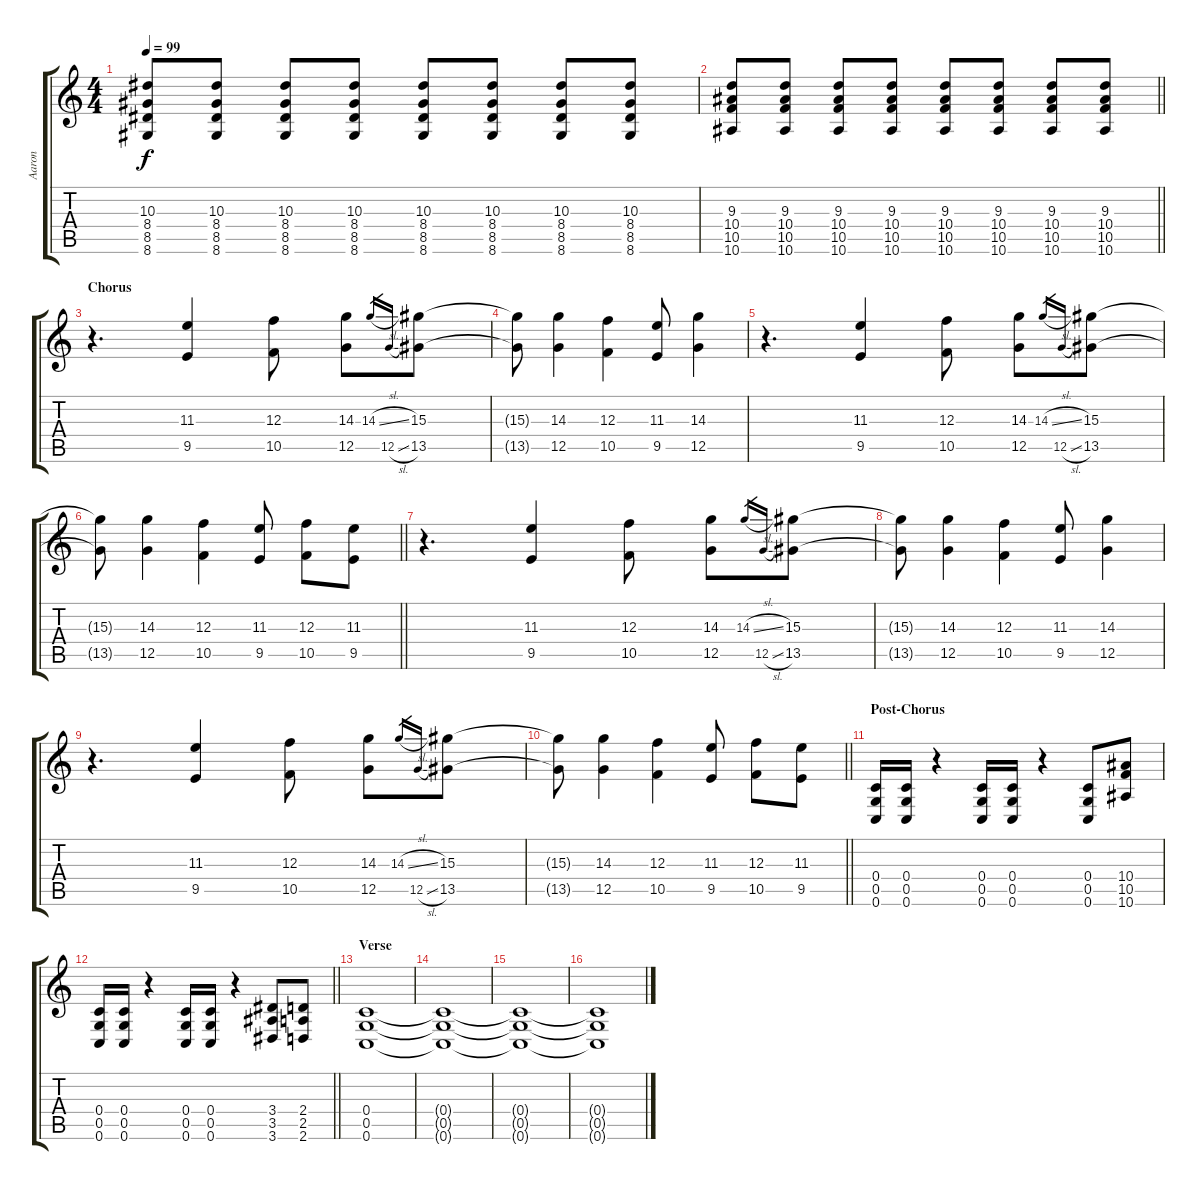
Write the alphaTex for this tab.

\track ("Aaron" "Aaron") {instrument distortionguitar}
\staff {score tabs}
\tuning (D4 A3 F3 C3 G2 C2) {hide}
\ts (4 4)
\tempo 99
\clef g2
\ks c
(10.3 8.4 8.5 8.6).8{dy f} (10.3 8.4 8.5 8.6).8 (10.3 8.4 8.5 8.6).8 (10.3 8.4 8.5 8.6).8 (10.3 8.4 8.5 8.6).8 (10.3 8.4 8.5 8.6).8 (10.3 8.4 8.5 8.6).8 (10.3 8.4 8.5 8.6).8 |
\barLineRight lightlight
(9.3 10.4 10.5 10.6).8 (9.3 10.4 10.5 10.6).8 (9.3 10.4 10.5 10.6).8 (9.3 10.4 10.5 10.6).8 (9.3 10.4 10.5 10.6).8 (9.3 10.4 10.5 10.6).8 (9.3 10.4 10.5 10.6).8 (9.3 10.4 10.5 10.6).8 |
\section ("" "Chorus")
r.4{d} (11.3 9.5).4 (12.3 10.5).8 (14.3 12.5).8 14.3{sl}.16{gr} 12.5{sl}.16{gr} (15.3 13.5).8 |
(15.3{t} 13.5{t}).8 (14.3 12.5).4 (12.3 10.5).4 (11.3 9.5).8 (14.3 12.5).4 |
r.4{d} (11.3 9.5).4 (12.3 10.5).8 (14.3 12.5).8 14.3{sl}.16{gr} 12.5{sl}.16{gr} (15.3 13.5).8 |
\barLineRight lightlight
(15.3{t} 13.5{t}).8 (14.3 12.5).4 (12.3 10.5).4 (11.3 9.5).8 (12.3 10.5).8 (11.3 9.5).8 |
r.4{d} (11.3 9.5).4 (12.3 10.5).8 (14.3 12.5).8 14.3{sl}.16{gr} 12.5{sl}.16{gr} (15.3 13.5).8 |
(15.3{t} 13.5{t}).8 (14.3 12.5).4 (12.3 10.5).4 (11.3 9.5).8 (14.3 12.5).4 |
r.4{d} (11.3 9.5).4 (12.3 10.5).8 (14.3 12.5).8 14.3{sl}.16{gr} 12.5{sl}.16{gr} (15.3 13.5).8 |
\barLineRight lightlight
(15.3{t} 13.5{t}).8 (14.3 12.5).4 (12.3 10.5).4 (11.3 9.5).8 (12.3 10.5).8 (11.3 9.5).8 |
\section ("" "Post-Chorus")
(0.4 0.5 0.6).16 (0.4 0.5 0.6).16 r.4 (0.4 0.5 0.6).16 (0.4 0.5 0.6).16 r.4 (0.4 0.5 0.6).8 (10.4 10.5 10.6).8 |
\barLineRight lightlight
(0.4 0.5 0.6).16 (0.4 0.5 0.6).16 r.4 (0.4 0.5 0.6).16 (0.4 0.5 0.6).16 r.4 (3.4 3.5 3.6).8 (2.4 2.5 2.6).8 |
\section ("" "Verse")
(0.4 0.5 0.6).1 |
(0.4{t} 0.5{t} 0.6{t}).1 |
(0.4{t} 0.5{t} 0.6{t}).1 |
(0.4{t} 0.5{t} 0.6{t}).1
